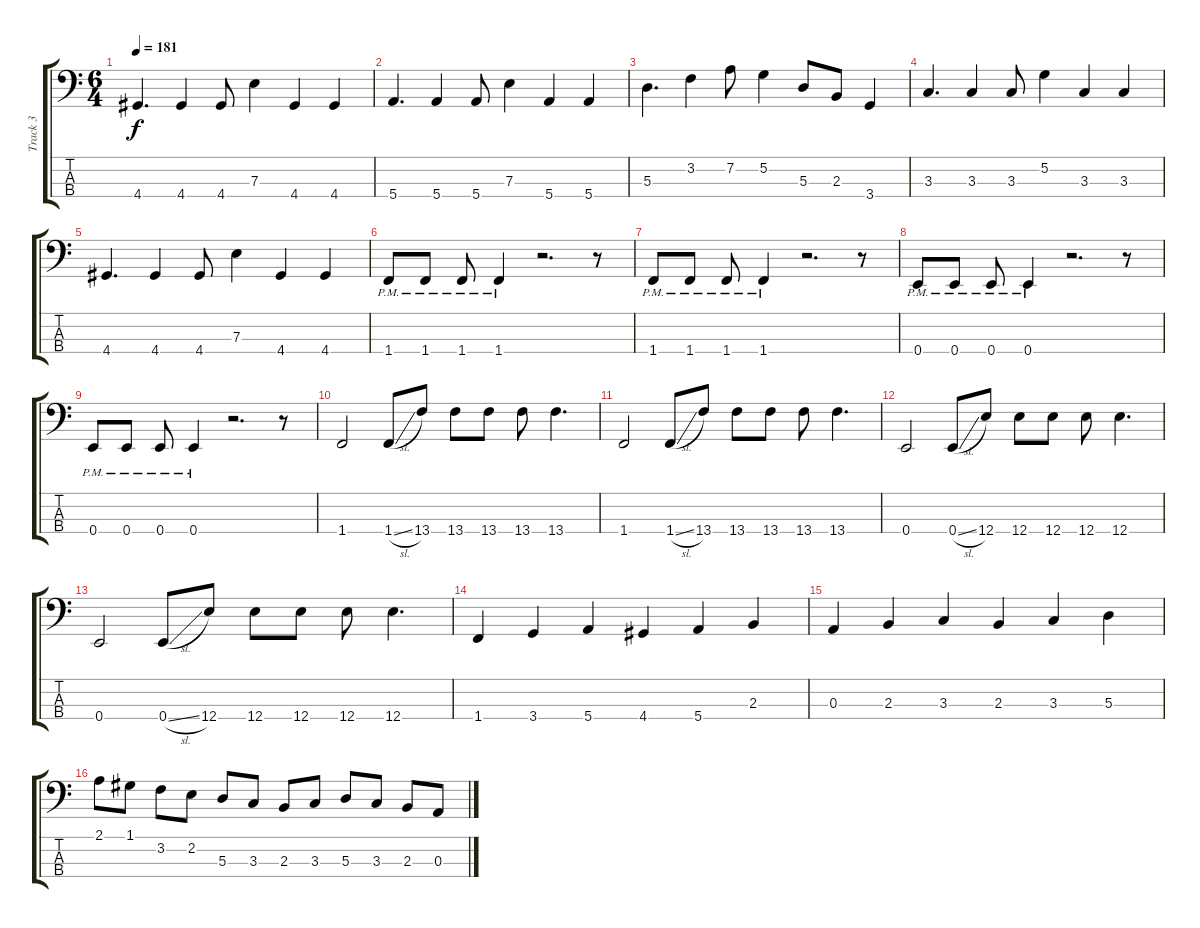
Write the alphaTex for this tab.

\track ("Track 3" "Track 3") {instrument electricbassfinger}
\staff {score tabs}
\tuning (G2 D2 A1 E1) {hide}
\ts (6 4)
\tempo 181
\clef f4
\ks c
4.4.4{d dy f} 4.4.4 4.4.8 7.3.4 4.4.4 4.4.4 |
5.4.4{d} 5.4.4 5.4.8 7.3.4 5.4.4 5.4.4 |
5.3.4{d} 3.2.4 7.2.8 5.2.4 5.3.8 2.3.8 3.4.4 |
3.3.4{d} 3.3.4 3.3.8 5.2.4 3.3.4 3.3.4 |
4.4.4{d} 4.4.4 4.4.8 7.3.4 4.4.4 4.4.4 |
1.4{pm}.8 1.4{pm}.8 1.4{pm}.8 1.4{pm}.4 r.2{d} r.8 |
1.4{pm}.8 1.4{pm}.8 1.4{pm}.8 1.4{pm}.4 r.2{d} r.8 |
0.4{pm}.8 0.4{pm}.8 0.4{pm}.8 0.4{pm}.4 r.2{d} r.8 |
0.4{pm}.8 0.4{pm}.8 0.4{pm}.8 0.4{pm}.4 r.2{d} r.8 |
1.4.2 1.4{sl}.8 13.4.8 13.4.8 13.4.8 13.4.8 13.4.4{d} |
1.4.2 1.4{sl}.8 13.4.8 13.4.8 13.4.8 13.4.8 13.4.4{d} |
0.4.2 0.4{sl}.8 12.4.8 12.4.8 12.4.8 12.4.8 12.4.4{d} |
0.4.2 0.4{sl}.8 12.4.8 12.4.8 12.4.8 12.4.8 12.4.4{d} |
1.4.4 3.4.4 5.4.4 4.4.4 5.4.4 2.3.4 |
0.3.4 2.3.4 3.3.4 2.3.4 3.3.4 5.3.4 |
2.1.8 1.1.8 3.2.8 2.2.8 5.3.8 3.3.8 2.3.8 3.3.8 5.3.8 3.3.8 2.3.8 0.3.8
